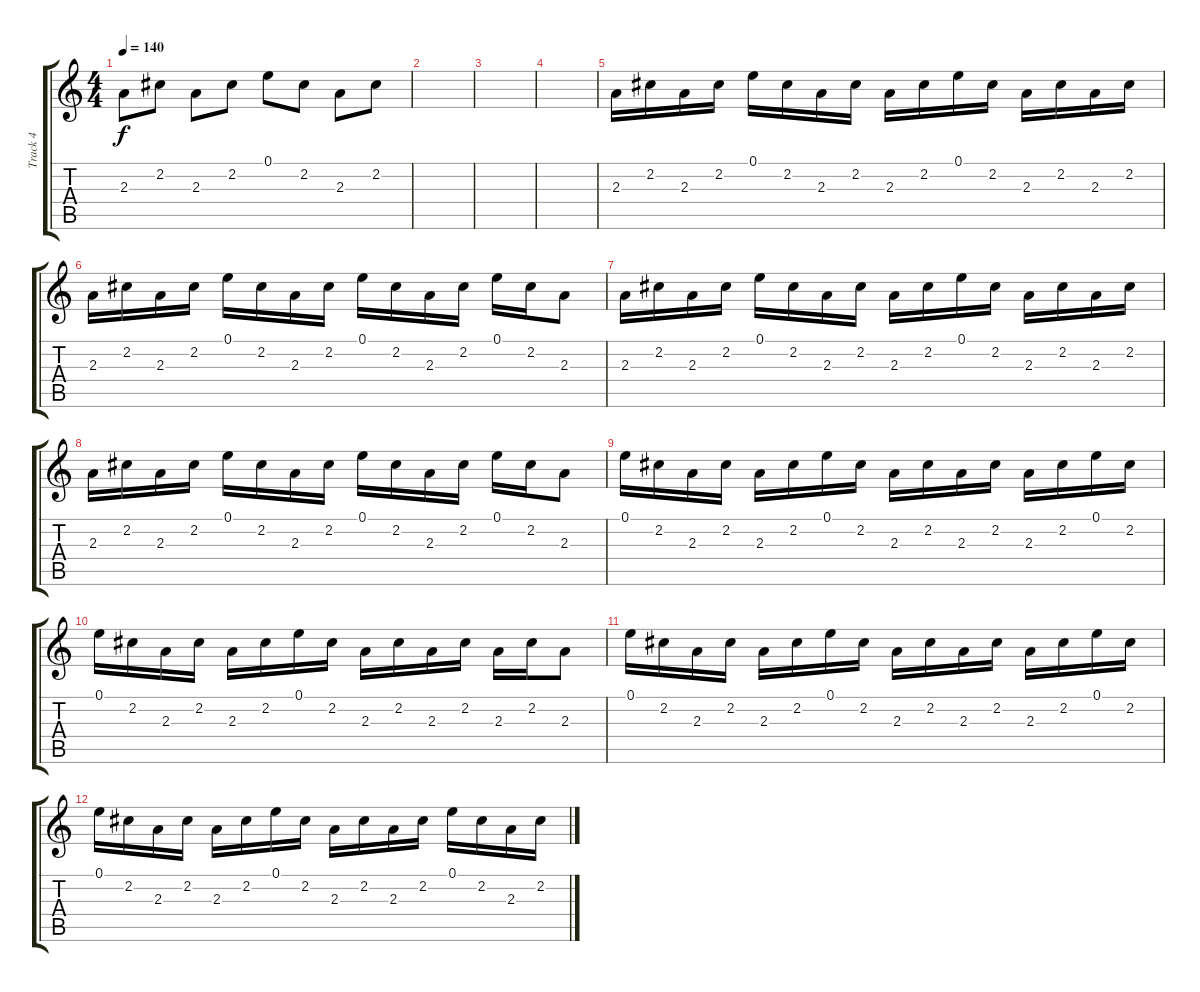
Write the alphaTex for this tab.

\track ("Track 4" "Track 4") {instrument overdrivenguitar}
\staff {score tabs}
\tuning (E4 B3 G3 D3 A2 E2) {hide}
\ts (4 4)
\tempo 140
\clef g2
\ks c
2.3.8{dy f} 2.2.8 2.3.8 2.2.8 0.1.8 2.2.8 2.3.8 2.2.8 |
|
|
|
2.3.16 2.2.16 2.3.16 2.2.16 0.1.16 2.2.16 2.3.16 2.2.16 2.3.16 2.2.16 0.1.16 2.2.16 2.3.16 2.2.16 2.3.16 2.2.16 |
2.3.16 2.2.16 2.3.16 2.2.16 0.1.16 2.2.16 2.3.16 2.2.16 0.1.16 2.2.16 2.3.16 2.2.16 0.1.16 2.2.16 2.3.8 |
2.3.16 2.2.16 2.3.16 2.2.16 0.1.16 2.2.16 2.3.16 2.2.16 2.3.16 2.2.16 0.1.16 2.2.16 2.3.16 2.2.16 2.3.16 2.2.16 |
2.3.16 2.2.16 2.3.16 2.2.16 0.1.16 2.2.16 2.3.16 2.2.16 0.1.16 2.2.16 2.3.16 2.2.16 0.1.16 2.2.16 2.3.8 |
0.1.16 2.2.16 2.3.16 2.2.16 2.3.16 2.2.16 0.1.16 2.2.16 2.3.16 2.2.16 2.3.16 2.2.16 2.3.16 2.2.16 0.1.16 2.2.16 |
0.1.16 2.2.16 2.3.16 2.2.16 2.3.16 2.2.16 0.1.16 2.2.16 2.3.16 2.2.16 2.3.16 2.2.16 2.3.16 2.2.16 2.3.8 |
0.1.16 2.2.16 2.3.16 2.2.16 2.3.16 2.2.16 0.1.16 2.2.16 2.3.16 2.2.16 2.3.16 2.2.16 2.3.16 2.2.16 0.1.16 2.2.16 |
0.1.16 2.2.16 2.3.16 2.2.16 2.3.16 2.2.16 0.1.16 2.2.16 2.3.16 2.2.16 2.3.16 2.2.16 0.1.16 2.2.16 2.3.16 2.2.16
